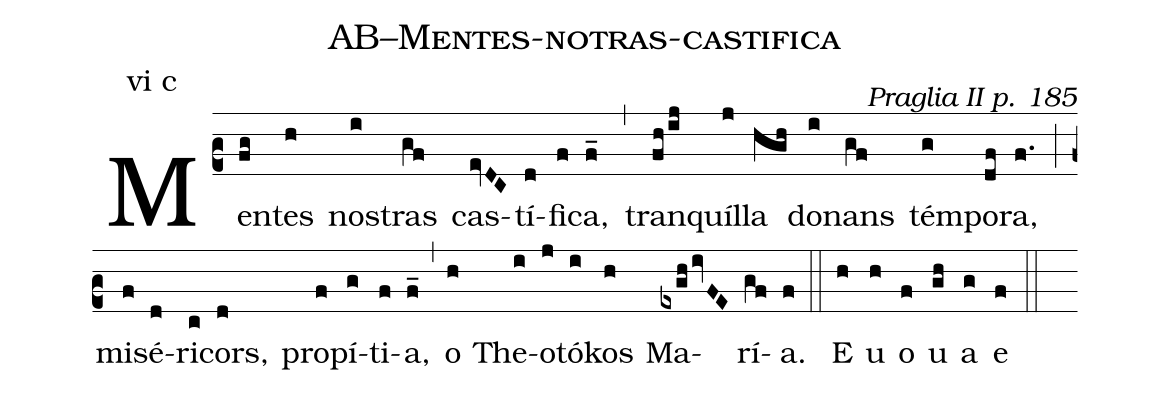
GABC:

name: AB--Mentes-notras-castifica ;
commentary: Praglia II p. 185;
annotation: vi c;
%%
(c2) Men(fg)tes(h) nos(i)tras(gf) cas(evDC)tí(d)fi(f)ca,(f_) (,) tran(fh/ij)quíl(j)la(hgh) do(i)nans(gf) tém(g)po(df)ra,(f.) (;) mi(f)sé(d)ri(c)cors,(d) pro(f)pí(g)ti(f)a,(f_) (,) o(h) The(i)o(j)tó(i)kos(h) Ma(exghivFE)rí(gf)a.(f) (::) E(h) u(h) o(f) u(gh) a(g) e(f) (::)
